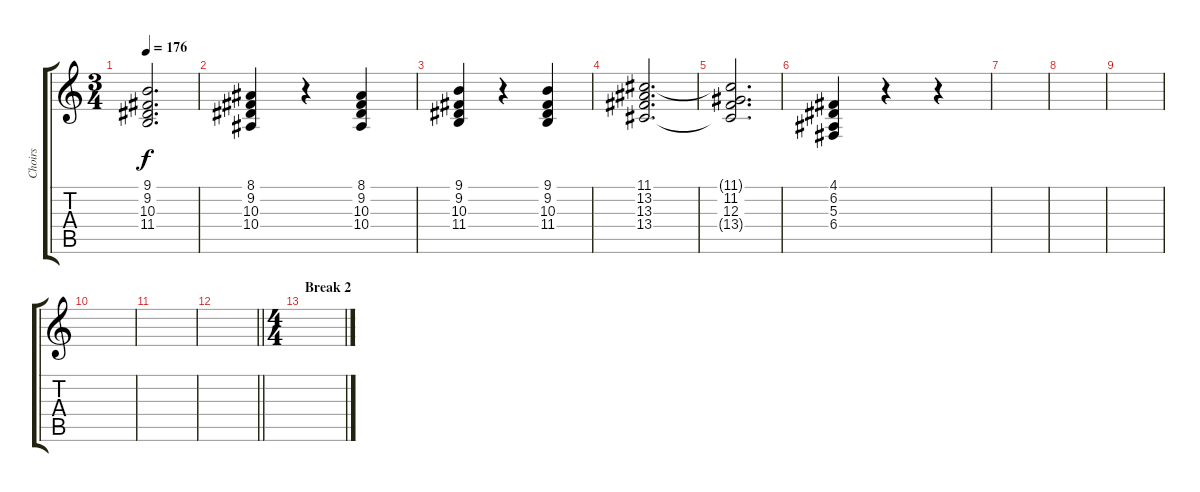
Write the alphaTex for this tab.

\track ("Choirs" "Choirs") {instrument choiraahs}
\staff {score tabs}
\tuning (D4 A3 F3 C3 G2 D2) {hide}
\ts (3 4)
\tempo 176
\clef g2
\ks c
(9.1 9.2 10.3 11.4).2{d dy f} |
(8.1 9.2 10.3 10.4).4 r.4 (8.1 9.2 10.3 10.4).4 |
(9.1 9.2 10.3 11.4).4 r.4 (9.1 9.2 10.3 11.4).4 |
(11.1 13.2 13.3 13.4).2{d} |
(11.1{t} 11.2 12.3 13.4{t}).2{d} |
(4.1 6.2 5.3 6.4).4 r.4 r.4 |
|
|
|
|
|
\barLineRight lightlight
|
\ts (4 4)
\section ("" "Break 2")
